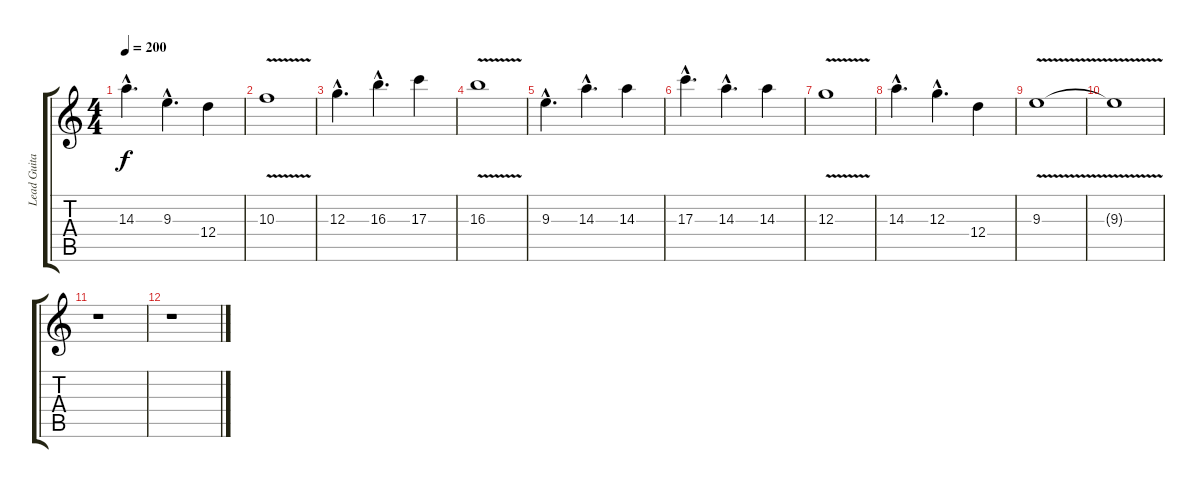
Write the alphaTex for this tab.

\track ("Lead Guitar (Totman)" "Lead Guita") {instrument distortionguitar}
\staff {score tabs}
\tuning (E4 B3 G3 D3 A2 E2) {hide}
\ts (4 4)
\tempo 200
\clef g2
\ks c
14.3{hac}.4{d dy f} 9.3{hac}.4{d} 12.4.4 |
10.3{v}.1 |
12.3{hac}.4{d} 16.3{hac}.4{d} 17.3.4 |
16.3{v}.1 |
9.3{hac}.4{d} 14.3{hac}.4{d} 14.3.4 |
17.3{hac}.4{d} 14.3{hac}.4{d} 14.3.4 |
12.3{v}.1 |
14.3{hac}.4{d} 12.3{hac}.4{d} 12.4.4 |
9.3{v}.1 |
9.3{t}.1 |
r.1 |
r.1
